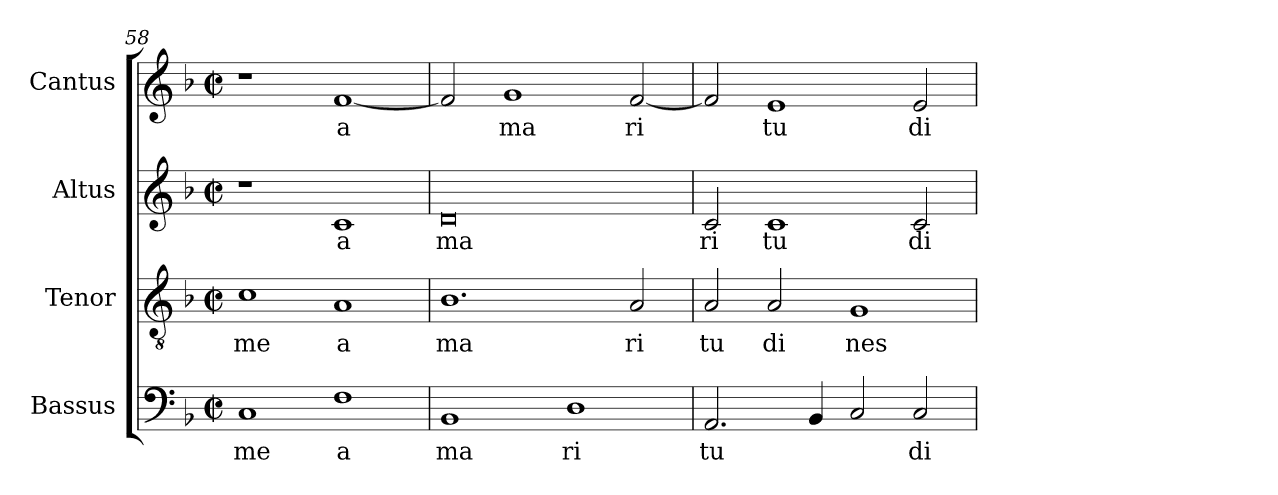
**kern	**text	**kern	**text	**kern	**text	**kern	**text
*part4	*part4	*part3	*part3	*part2	*part2	*part1	*part1
*staff4	*staff4	*staff3	*staff3	*staff2	*staff2	*staff1	*staff1
*I"Bassus	*	*I"Tenor	*	*I"Altus	*	*I"Cantus	*
*clefF4	*	*clefGv2	*	*clefG2	*	*clefG2	*
*k[b-]	*	*k[b-]	*	*k[b-]	*	*k[b-]	*
*F:	*	*F:	*	*F:	*	*F:	*
*M2/2	*	*M2/2	*	*M2/2	*	*M2/2	*
*met(c|)	*	*met(c|)	*	*met(c|)	*	*met(c|)	*
=58	=58	=58	=58	=58	=58	=58	=58
!	!LO:LY:b:cj	!	!LO:LY:b:cj	!	!	!	!
1C	me	1c	me	1r	.	1r	.
!	!LO:LY:b:cj	!	!LO:LY:b:cj	!	!LO:LY:b:cj	!	!LO:LY:b:rj
1F	a	1A	a	1c	a	[<1f	a
=59	=59	=59	=59	=59	=59	=59	=59
!	!LO:LY:b:cj	!	!LO:LY:b:cj	!	!LO:LY:b:cj	!	!
1BB-	ma	1.B-	ma	0d	ma	2f/]	.
!	!	!	!	!	!	!	!LO:LY:b:cj
.	.	.	.	.	.	1g	ma
!	!LO:LY:b:cj	!	!	!	!	!	!
1D	ri	.	.	.	.	.	.
!	!	!	!LO:LY:b:cj	!	!	!	!LO:LY:b:cj
.	.	2A/	ri	.	.	[<2f/	ri
=60	=60	=60	=60	=60	=60	=60	=60
!	!LO:LY:b:cj	!	!LO:LY:b:cj	!	!LO:LY:b:cj	!	!
2.AA/	tu	2A/	tu	2c/	ri	2f/]	.
!	!	!	!LO:LY:b:cj	!	!LO:LY:b:cj	!	!LO:LY:b:cj
.	.	2A/	di	1c	tu	1e	tu
4BB-/	.	.	.	.	.	.	.
!	!	!	!LO:LY:b:cj	!	!	!	!
2C/	.	1G	nes	.	.	.	.
!	!LO:LY:b:cj	!	!	!	!LO:LY:b:cj	!	!LO:LY:b:cj
2C/	di	.	.	2c/	di	2e/	di
=	=	=	=	=	=	=	=
*-	*-	*-	*-	*-	*-	*-	*-
